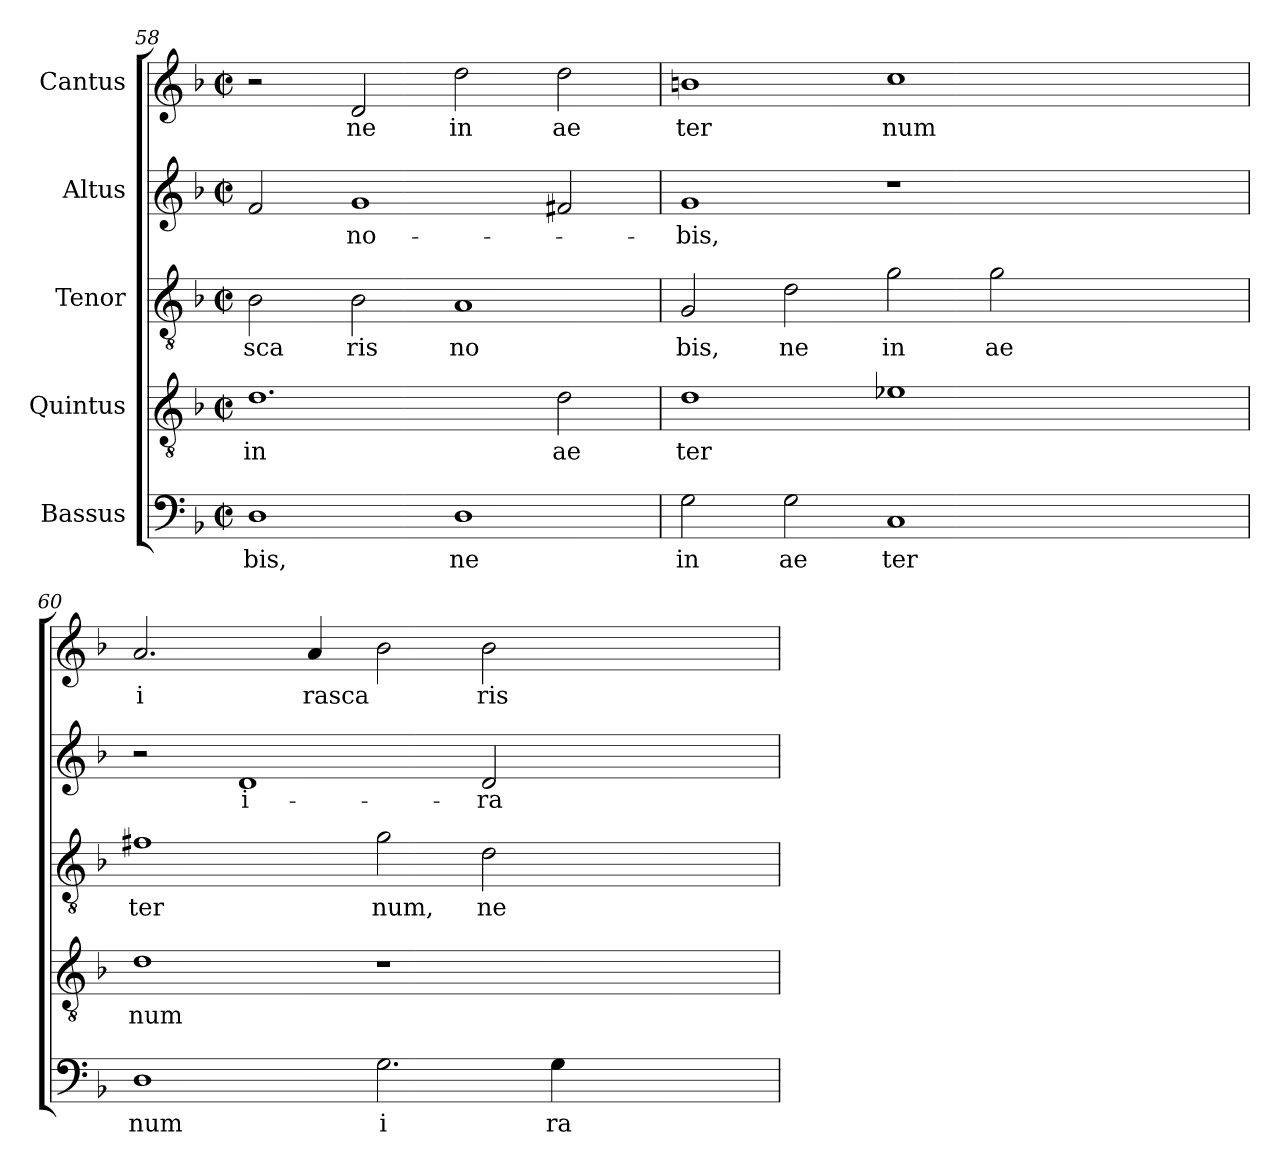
**kern	**text	**kern	**text	**kern	**text	**kern	**text	**kern	**text
*part5	*part5	*part4	*part4	*part3	*part3	*part2	*part2	*part1	*part1
*staff5	*staff5	*staff4	*staff4	*staff3	*staff3	*staff2	*staff2	*staff1	*staff1
*I"Bassus	*	*I"Quintus	*	*I"Tenor	*	*I"Altus	*	*I"Cantus	*
*clefF4	*	*clefGv2	*	*clefGv2	*	*clefG2	*	*clefG2	*
*k[b-]	*	*k[b-]	*	*k[b-]	*	*k[b-]	*	*k[b-]	*
*F:	*	*F:	*	*F:	*	*F:	*	*F:	*
*M2/2	*	*M2/2	*	*M2/2	*	*M2/2	*	*M2/2	*
*met(c|)	*	*met(c|)	*	*met(c|)	*	*met(c|)	*	*met(c|)	*
=58	=58	=58	=58	=58	=58	=58	=58	=58	=58
!	!LO:LY:b:cj	!	!LO:LY:b:cj	!	!LO:LY:b:cj	!	!	!	!
1D	bis,	1.d	in	2B-\	sca	2f/	.	2r	.
!	!	!	!	!	!LO:LY:b:cj	!	!LO:LY:b:cj	!	!LO:LY:b:cj
.	.	.	.	2B-\	ris	1g	no-	2d/	ne
!	!LO:LY:b:cj	!	!	!	!LO:LY:b:cj	!	!	!	!LO:LY:b:cj
1D	ne	.	.	1A	no	.	.	2dd\	in
!	!	!	!LO:LY:b:cj	!	!	!	!	!	!LO:LY:b:cj
.	.	2d\	ae	.	.	2f#X/	.	2dd\	ae
=59	=59	=59	=59	=59	=59	=59	=59	=59	=59
!	!LO:LY:b:cj	!	!LO:LY:b:cj	!	!LO:LY:b:cj	!	!LO:LY:b:cj	!	!LO:LY:b:cj
2G\	in	1d	ter	2G/	bis,	1g	-bis,	1bn	ter
!	!LO:LY:b:cj	!	!	!	!LO:LY:b:cj	!	!	!	!
2G\	ae	.	.	2d\	ne	.	.	.	.
!	!LO:LY:b:cj	!	!	!	!LO:LY:b:cj	!LO:N:vis=1	!	!	!LO:LY:b:cj
1C	ter	1e-X	.	2g\	in	0r	.	1cc	num
!	!	!	!	!	!LO:LY:b:cj	!	!	!	!
.	.	.	.	2g\	ae	.	.	.	.
1ryy	.	1ryy	.	1ryy	.	.	.	1ryy	.
!!LO:LB:g=z
=60	=60	=60	=60	=60	=60	=60	=60	=60	=60
!	!LO:LY:b:cj	!	!LO:LY:b:cj	!	!LO:LY:b:cj	!	!	!	!LO:LY:b:cj
1D	num	1d	num	1f#X	ter	2r	.	2.a/	i
!	!	!	!	!	!	!	!LO:LY:b:cj	!	!
.	.	.	.	.	.	1d	i-	.	.
!	!	!	!	!	!	!	!	!	!LO:LY:b
.	.	.	.	.	.	.	.	4a/	rasca
!	!LO:LY:b:cj	!LO:N:vis=1	!	!	!LO:LY:b:cj	!	!	!	!
2.G\	i	0r	.	2g\	num,	.	.	2b-\	.
!	!	!	!	!	!LO:LY:b:cj	!	!LO:LY:b:cj	!	!LO:LY:b:cj
.	.	.	.	2d\	ne	2d/	-ra-	2b-\	ris
!	!LO:LY:b:cj	!	!	!	!	!	!	!	!
4G\	ra	.	.	.	.	.	.	.	.
1ryy	.	.	.	1ryy	.	1ryy	.	1ryy	.
=	=	=	=	=	=	=	=	=	=
*-	*-	*-	*-	*-	*-	*-	*-	*-	*-
